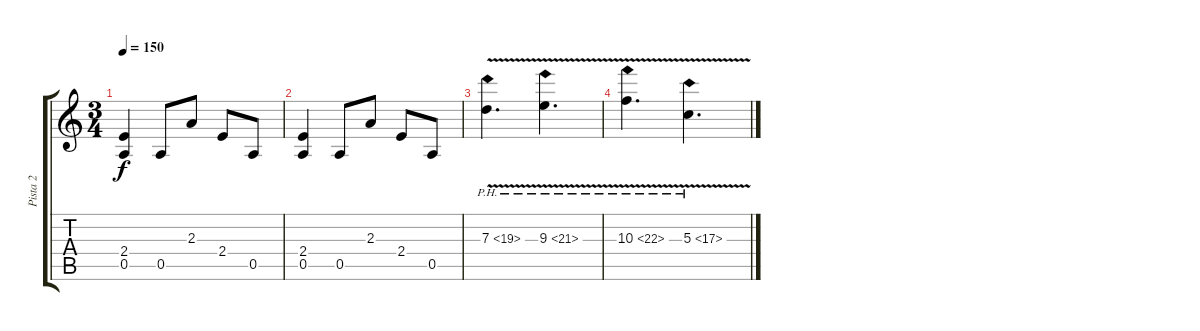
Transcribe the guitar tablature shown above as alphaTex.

\track ("Pista 2" "Pista 2") {instrument distortionguitar}
\staff {score tabs}
\tuning (E4 B3 G3 D3 A2 E2) {hide}
\ts (3 4)
\tempo 150
\clef g2
\ks c
(2.4 0.5).4{dy f volume 1} 0.5.8 2.3.8 2.4.8 0.5.8 |
(2.4 0.5).4 0.5.8 2.3.8 2.4.8 0.5.8 |
7.3{ph 12 v}.4{d} 9.3{ph 12 v}.4{d} |
10.3{ph 12 v}.4{d} 5.3{ph 12 v}.4{d}
